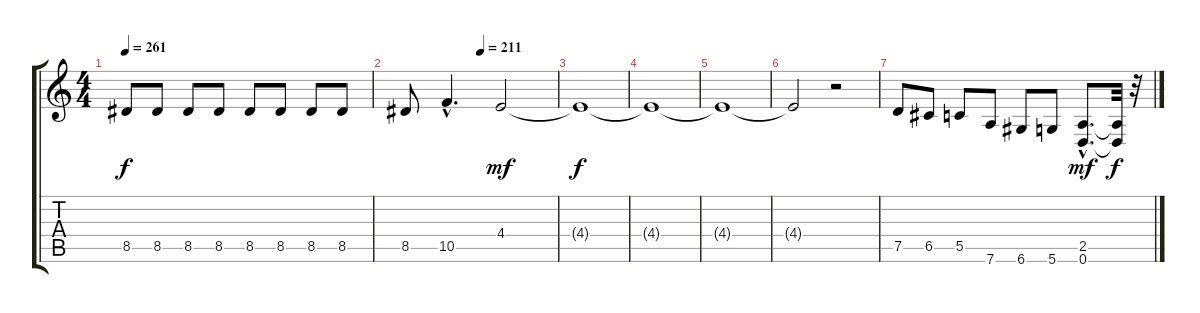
\track "" {instrument distortionguitar}
\staff {score tabs}
\tuning (D4 A3 F3 C3 G2 D2) {hide}
\ts (4 4)
\tempo 261
\clef g2
\ks c
8.5.8{dy f} 8.5.8 8.5.8 8.5.8 8.5.8 8.5.8 8.5.8 8.5.8 |
\tempo (211 0.5)
8.5.8 10.5{hac}.4{d} 4.4.2{dy mf} |
4.4{t}.1{dy f} |
4.4{t}.1 |
4.4{t}.1 |
4.4{t}.2 r.2 |
7.5.8 6.5.8 5.5.8 7.6.8 6.6.8 5.6.8 (2.5{hac} 0.6{hac}).8{d dy mf} (2.5{t} 0.6{t}).32{dy f} r.32
